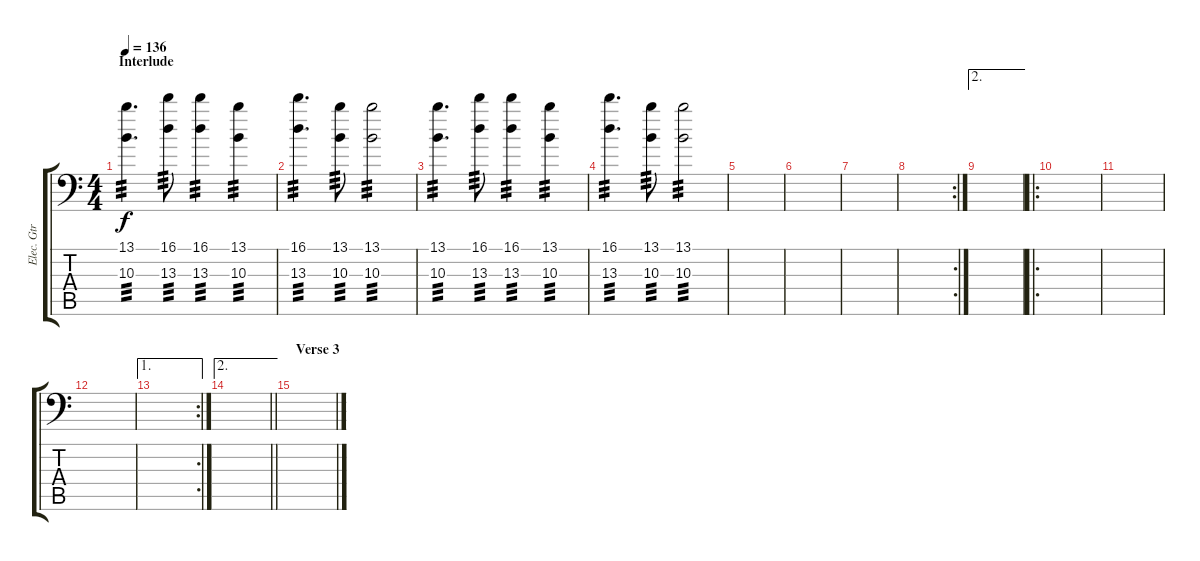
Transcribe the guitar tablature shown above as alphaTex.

\track ("Elec. Gtr 3" "Elec. Gtr ") {instrument distortionguitar}
\staff {score tabs}
\tuning (Bb3 Gb3 Db3 Ab2 Eb2 Bb1) {hide}
\ts (4 4)
\section ("" "Interlude")
\tempo 136
\clef f4
\ks c
(13.1 10.3).4{d tp 3 dy f} (16.1 13.3).8{tp 3} (16.1 13.3).4{tp 3} (13.1 10.3).4{tp 3} |
(16.1 13.3).4{d tp 3} (13.1 10.3).8{tp 3} (13.1 10.3).2{tp 3} |
(13.1 10.3).4{d tp 3} (16.1 13.3).8{tp 3} (16.1 13.3).4{tp 3} (13.1 10.3).4{tp 3} |
(16.1 13.3).4{d tp 3} (13.1 10.3).8{tp 3} (13.1 10.3).2{tp 3} |
|
|
|
\rc 2
|
\ae 2
|
\ro
|
|
|
\ae 1
\rc 2
|
\ae 2
\barLineRight lightlight
|
\section ("" "Verse 3")
